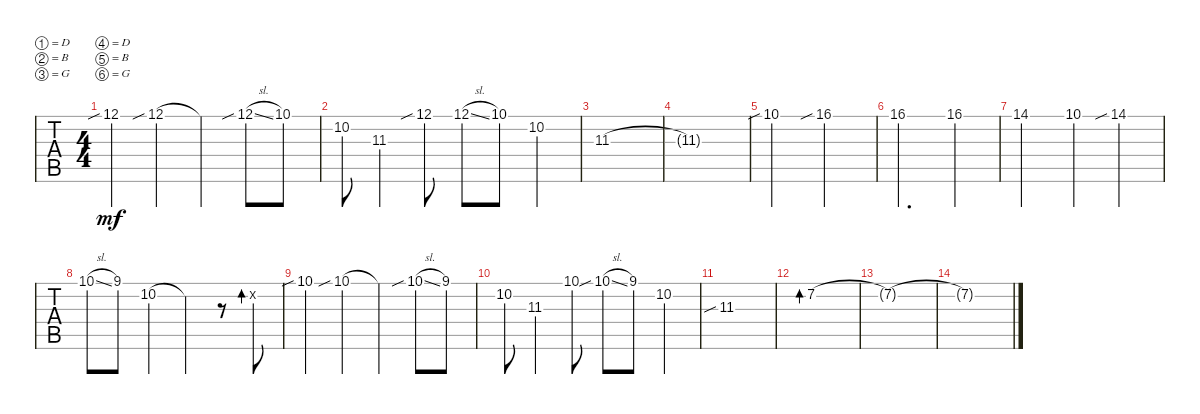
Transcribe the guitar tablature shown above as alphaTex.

\defaultSystemsLayout 4
\bracketExtendMode groupsimilarinstruments
\singleTrackTrackNamePolicy hidden
\multiTrackTrackNamePolicy hidden
\firstSystemTrackNameOrientation horizontal
\otherSystemsTrackNameOrientation horizontal
\track ("DOBRO JERRY" "DOBRO") {instrument acousticguitarsteel}
\staff {tabs}
\tuning (D4 B3 G3 D3 B2 G2)
\ts (4 4)
\tempo (120 hide)
\clef g2
\ks c
12.1{sib}.4{dy mf} 12.1{sib}.4 12.1{t}.4 12.1{sib sl}.8 10.1.8 |
10.2.8 11.3.4 12.1{sib}.8 12.1{sl}.8 10.1.8 10.2.4 |
11.3.1 |
11.3{t}.1 |
10.1{sib}.2 16.1{sib}.2 |
16.1.2{d} 16.1.4 |
14.1.2 10.1.4 14.1{sib}.4 |
10.1{sl}.8 9.1.8 10.2.4 10.2{t}.4 r.8 0.2{x}.8{bd 227} |
10.1{sib}.4 10.1{sib}.4 10.1{t}.4 10.1{sib sl}.8 9.1.8 |
10.2.8 11.3.4 10.1.8 10.1{sib sl}.8 9.1.8 10.2.4 |
11.3{sib}.1 |
7.2.1{bd 222} |
7.2{t}.1 |
7.2{t}.1
